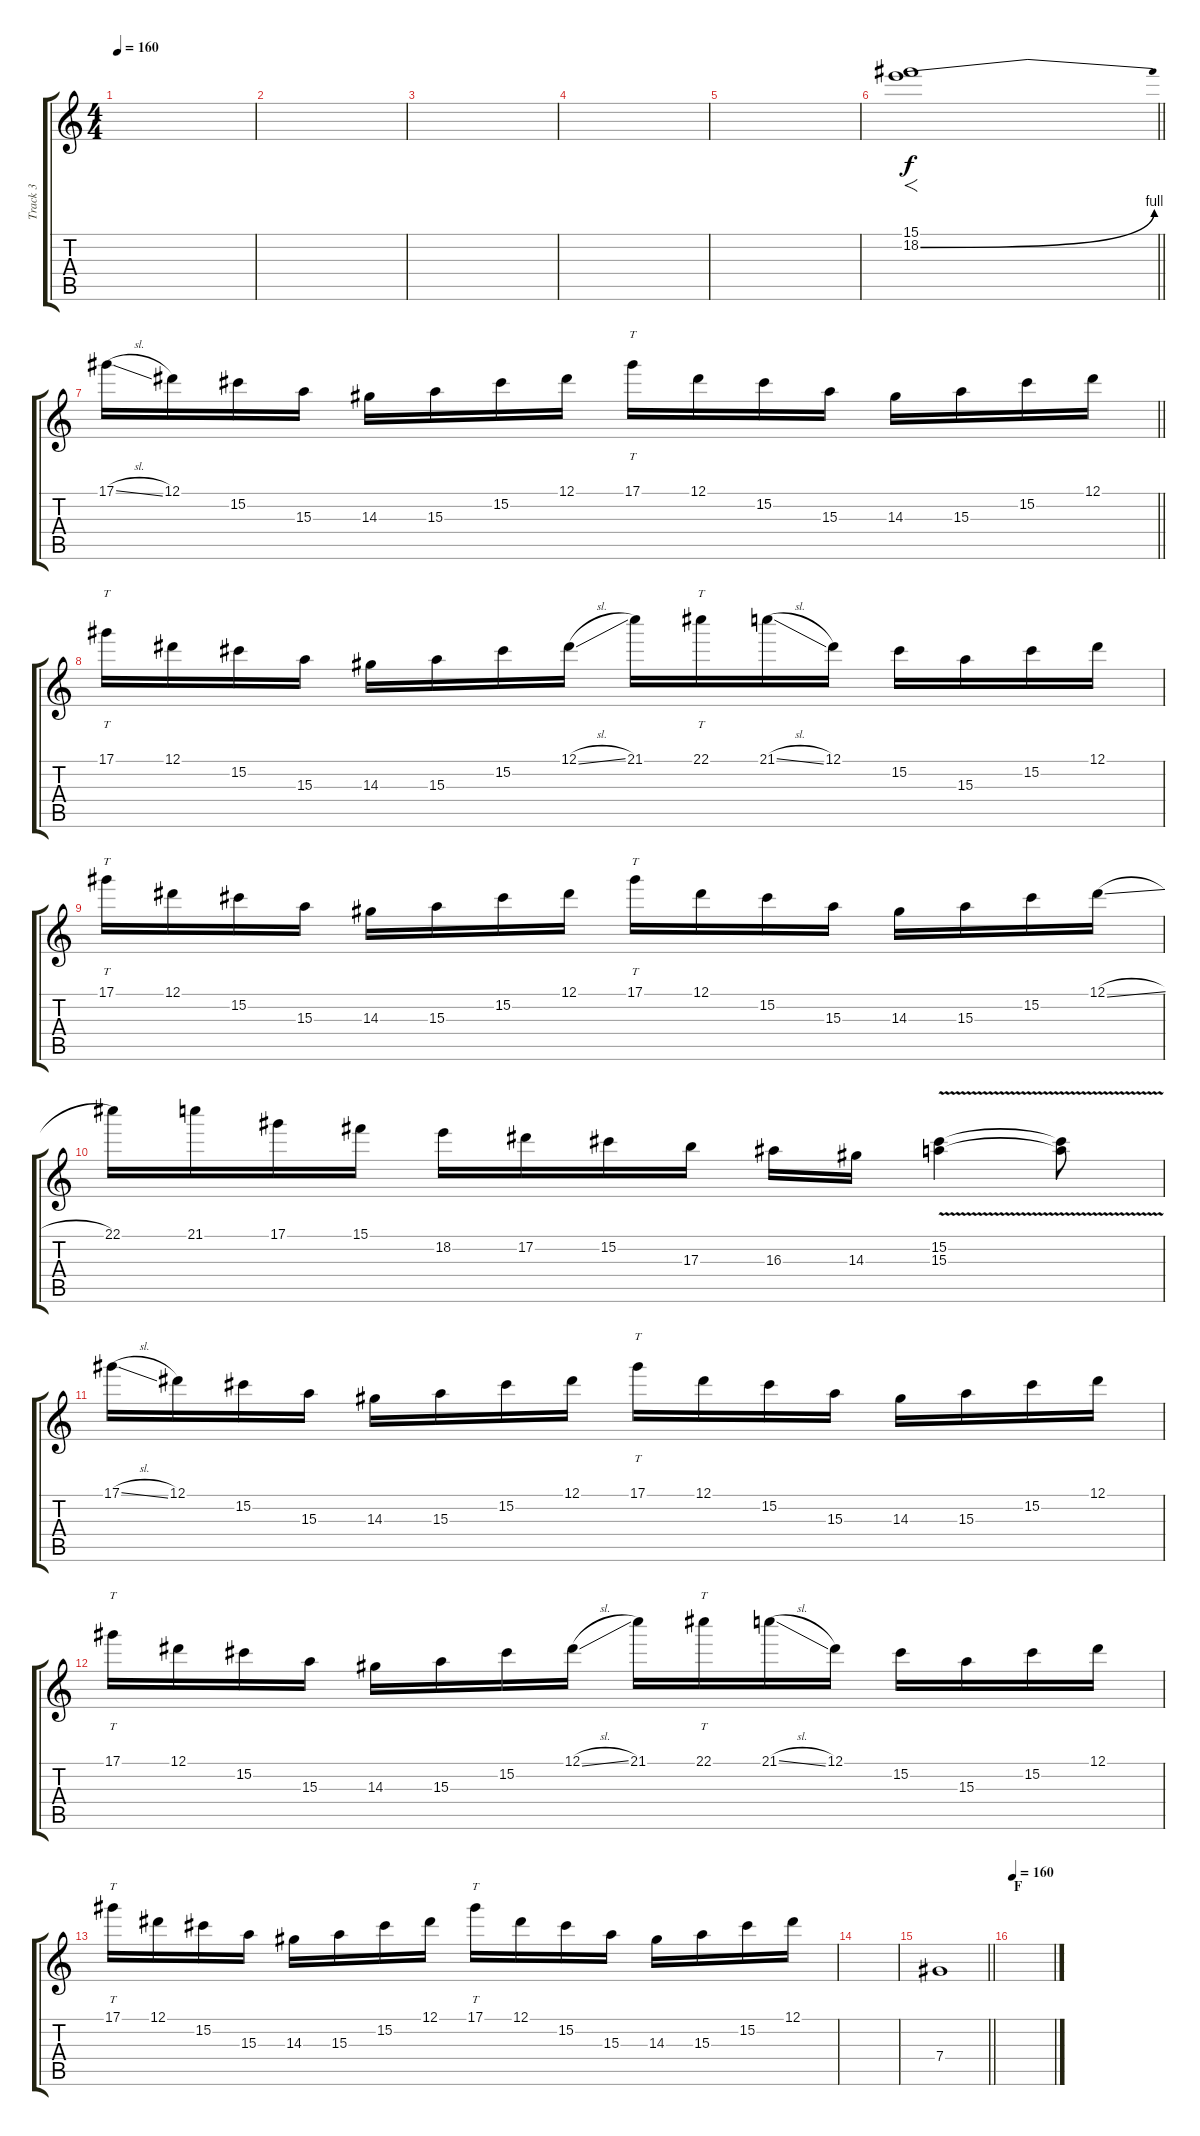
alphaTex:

\track ("Track 3" "Track 3") {instrument distortionguitar}
\staff {score tabs}
\tuning (Eb4 Bb3 Gb3 Db3 Ab2 Eb2) {hide}
\ts (4 4)
\tempo 160
\clef g2
\ks c
|
|
|
|
|
\barLineRight lightlight
(15.1 18.2{be (bend 0 0 60 4)}).1{f instrument distortionguitar} |
\barLineRight lightlight
17.1{sl}.16 12.1.16 15.2.16 15.3.16 14.3.16 15.3.16 15.2.16 12.1.16 17.1.16{tt} 12.1.16 15.2.16 15.3.16 14.3.16 15.3.16 15.2.16 12.1.16 |
17.1.16{tt} 12.1.16 15.2.16 15.3.16 14.3.16 15.3.16 15.2.16 12.1{sl}.16 21.1.16 22.1.16{tt} 21.1{sl}.16 12.1.16 15.2.16 15.3.16 15.2.16 12.1.16 |
17.1.16{tt} 12.1.16 15.2.16 15.3.16 14.3.16 15.3.16 15.2.16 12.1.16 17.1.16{tt} 12.1.16 15.2.16 15.3.16 14.3.16 15.3.16 15.2.16 12.1{sl}.16 |
22.1.16 21.1.16 17.1.16 15.1.16 18.2.16 17.2.16 15.2.16 17.3.16 16.3.16 14.3.16 (15.2{v} 15.3{v}).4 (15.2{t} 15.3{t}).8 |
17.1{sl}.16 12.1.16 15.2.16 15.3.16 14.3.16 15.3.16 15.2.16 12.1.16 17.1.16{tt} 12.1.16 15.2.16 15.3.16 14.3.16 15.3.16 15.2.16 12.1.16 |
17.1.16{tt} 12.1.16 15.2.16 15.3.16 14.3.16 15.3.16 15.2.16 12.1{sl}.16 21.1.16 22.1.16{tt} 21.1{sl}.16 12.1.16 15.2.16 15.3.16 15.2.16 12.1.16 |
17.1.16{tt} 12.1.16 15.2.16 15.3.16 14.3.16 15.3.16 15.2.16 12.1.16 17.1.16{tt} 12.1.16 15.2.16 15.3.16 14.3.16 15.3.16 15.2.16 12.1.16 |
|
\barLineRight lightlight
7.4.1{volume 9} |
\section ("" "F")
\tempo 160
